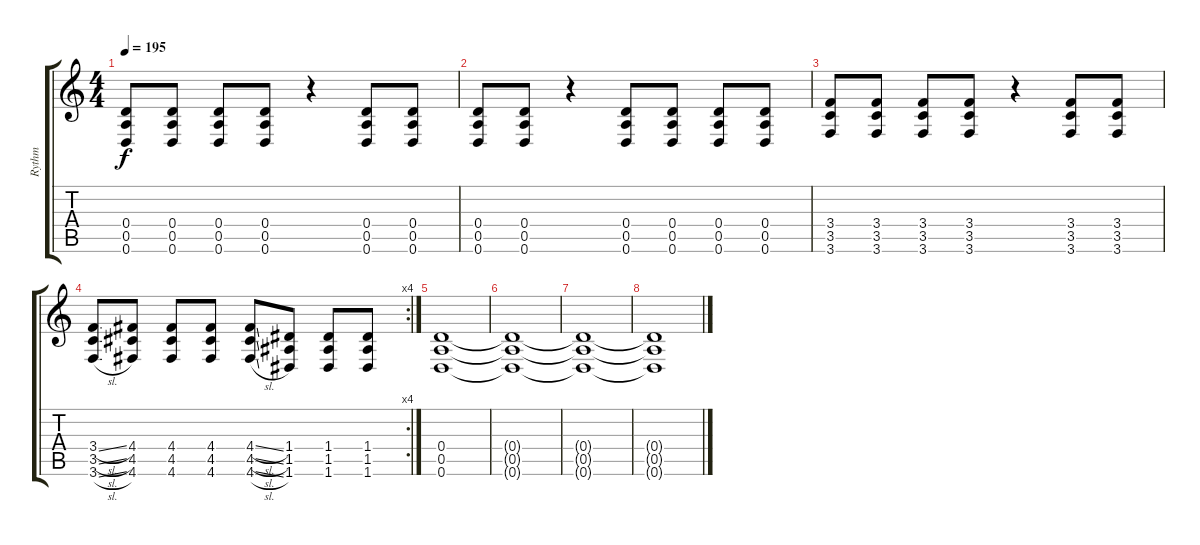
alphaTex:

\track ("Rythm" "Rythm") {instrument distortionguitar}
\staff {score tabs}
\tuning (E4 B3 G3 D3 A2 D2) {hide}
\ts (4 4)
\tempo 195
\clef g2
\ks c
(0.4 0.5 0.6).8{dy f} (0.4 0.5 0.6).8 (0.4 0.5 0.6).8 (0.4 0.5 0.6).8 r.4 (0.4 0.5 0.6).8 (0.4 0.5 0.6).8 |
(0.4 0.5 0.6).8 (0.4 0.5 0.6).8 r.4 (0.4 0.5 0.6).8 (0.4 0.5 0.6).8 (0.4 0.5 0.6).8 (0.4 0.5 0.6).8 |
(3.4 3.5 3.6).8 (3.4 3.5 3.6).8 (3.4 3.5 3.6).8 (3.4 3.5 3.6).8 r.4 (3.4 3.5 3.6).8 (3.4 3.5 3.6).8 |
\rc 4
(3.4{sl} 3.5{sl} 3.6{sl}).8 (4.4 4.5 4.6).8 (4.4 4.5 4.6).8 (4.4 4.5 4.6).8 (4.4{sl} 4.5{sl} 4.6{sl}).8 (1.4 1.5 1.6).8 (1.4 1.5 1.6).8 (1.4 1.5 1.6).8 |
(0.4 0.5 0.6).1 |
(0.4{t} 0.5{t} 0.6{t}).1 |
(0.4{t} 0.5{t} 0.6{t}).1 |
(0.4{t} 0.5{t} 0.6{t}).1
